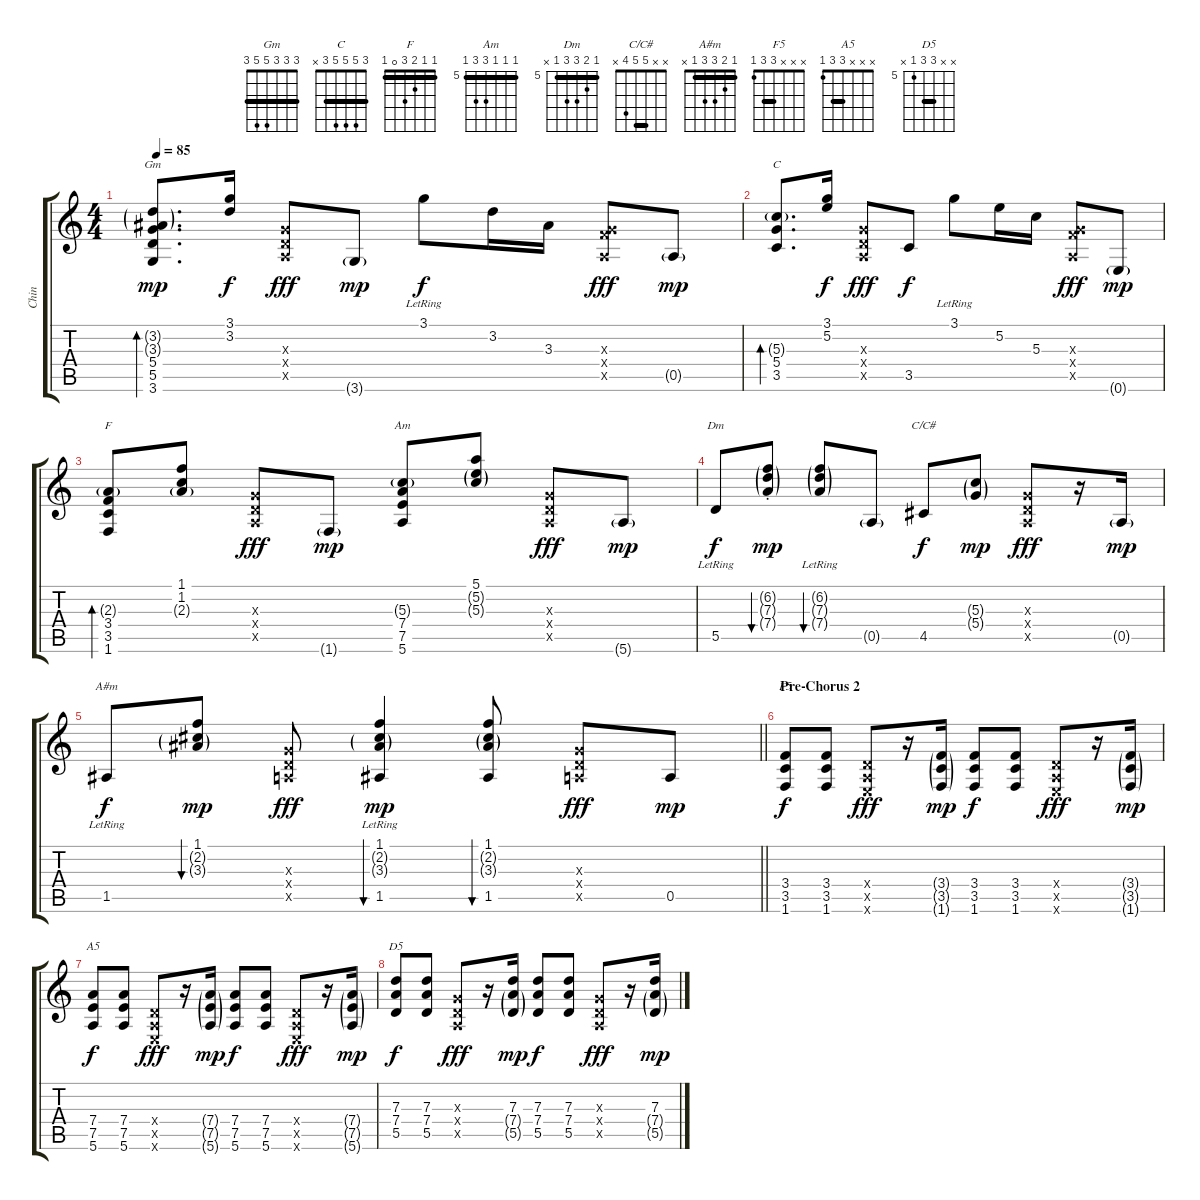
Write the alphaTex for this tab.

\track ("Chin" "Chin") {instrument acousticguitarsteel}
\staff {score tabs}
\tuning (E4 B3 G3 D3 A2 E2) {hide}
\chord ("Gm" 3 3 3 5 5 3) {barre 3}
\chord ("C" 3 5 5 5 3 x) {barre 3}
\chord ("F" 1 1 2 3 0 1) {barre 1}
\chord ("Am" 5 5 5 7 7 5) {firstfret 5 barre 5}
\chord ("Dm" 5 6 7 7 5 x) {firstfret 5 barre 5}
\chord ("C/C#" x x 5 5 4 x) {barre 5}
\chord ("A#m" 1 2 3 3 1 x) {barre 1}
\chord ("F5" x x x 3 3 1) {barre 3}
\chord ("A5" x x x 3 3 1) {barre 3}
\chord ("D5" x x 7 7 5 x) {firstfret 5 barre 7}
\ts (4 4)
\tempo 85
\clef g2
\ks c
(3.2{g} 3.3{g} 5.4 5.5 3.6).8{d bd 60 ch "Gm" dy mp} (3.1 3.2).16{dy f} (0.3{x} 0.4{x} 0.5{x}).8{dy fff} 3.6{g}.8{dy mp} 3.1{lr}.8{dy f} 3.2.16 3.3.16 (0.3{x} 3.4{x} 0.5{x}).8{dy fff} 0.5{g}.8{dy mp} |
(5.3{g} 5.4 3.5).8{d bd 120 ch "C"} (3.1 5.2).16{dy f} (0.3{x} 0.4{x} 0.5{x}).8{dy fff} 3.5.8{dy f} 3.1{lr}.8 5.2.16 5.3.16 (0.3{x} 3.4{x} 0.5{x}).8{dy fff} 0.6{g}.8{dy mp} |
(2.3{g} 3.4 3.5 1.6).8{bd 30 ch "F"} (1.1 1.2 2.3{g}).8 (0.3{x} 0.4{x} 0.5{x}).8{dy fff} 1.6{g}.8{dy mp} (5.3{g} 7.4 7.5 5.6).8{ch "Am"} (5.1 5.2{g} 5.3{g}).8 (0.3{x} 0.4{x} 0.5{x}).8{dy fff} 5.6{g}.8{dy mp} |
5.5{lr}.8{ch "Dm" dy f} (6.2{g st} 7.3{g st} 7.4{g st}).8{bu 30 dy mp} (6.2{g lr} 7.3{g lr} 7.4{g lr}).8{bu 30} 0.5{g}.8 4.5.8{ch "C/C#" dy f} (5.3{g} 5.4{g}).8{dy mp} (0.3{x} 0.4{x} 0.5{x}).8{dy fff} r.16 0.5{g}.16{dy mp} |
\barLineRight lightlight
1.5{lr}.8{ch "A#m" dy f} (1.1 2.2{g} 3.3{g}).8{bu 30 dy mp} (0.3{x} 0.4{x} 0.5{x}).8{dy fff} (1.1{lr} 2.2{g lr} 3.3{g lr} 1.5{lr}).4{bu 30 dy mp} (1.1 2.2{g} 3.3{g} 1.5).8{bu 30} (0.3{x} 0.4{x} 0.5{x}).8{dy fff} 0.5.8{dy mp} |
\section ("" "Pre-Chorus 2")
(3.4 3.5 1.6).8{ch "F5" dy f} (3.4 3.5 1.6).8 (0.4{x} 0.5{x} 0.6{x}).8{dy fff} r.16 (3.4{g} 3.5{g} 1.6{g}).16{dy mp} (3.4 3.5 1.6).8{dy f} (3.4 3.5 1.6).8 (0.4{x} 0.5{x} 0.6{x}).8{dy fff} r.16 (3.4{g} 3.5{g} 1.6{g}).16{dy mp} |
(7.4 7.5 5.6).8{ch "A5" dy f} (7.4 7.5 5.6).8 (0.4{x} 0.5{x} 0.6{x}).8{dy fff} r.16 (7.4{g} 7.5{g} 5.6{g}).16{dy mp} (7.4 7.5 5.6).8{dy f} (7.4 7.5 5.6).8 (0.4{x} 0.5{x} 0.6{x}).8{dy fff} r.16 (7.4{g} 7.5{g} 5.6{g}).16{dy mp} |
(7.3 7.4 5.5).8{ch "D5" dy f} (7.3 7.4 5.5).8 (0.3{x} 0.4{x} 0.5{x}).8{dy fff} r.16 (7.3 7.4{g} 5.5{g}).16{dy mp} (7.3 7.4 5.5).8{dy f} (7.3 7.4 5.5).8 (0.3{x} 0.4{x} 0.5{x}).8{dy fff} r.16 (7.3 7.4{g} 5.5{g}).16{dy mp}
